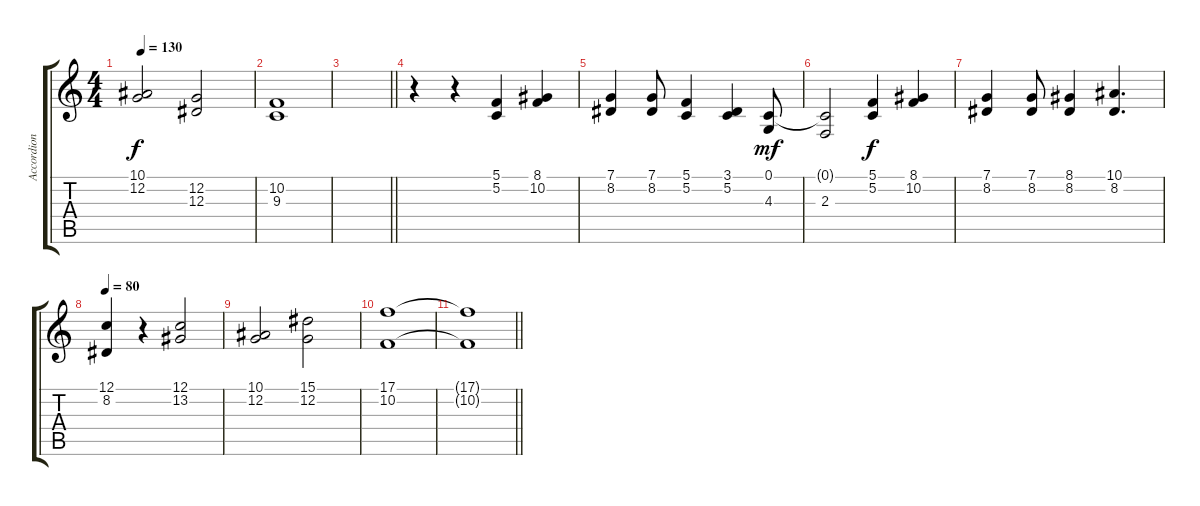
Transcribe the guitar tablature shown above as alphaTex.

\track ("Accordion" "Accordion") {instrument accordion}
\staff {score tabs}
\tuning (C4 G3 Eb3 Bb2 F2 C2) {hide}
\ts (4 4)
\tempo 130
\clef g2
\ks c
(10.1 12.2).2{dy f} (12.2 12.3).2 |
(10.2 9.3).1 |
\barLineRight lightlight
|
r.4 r.4 (5.1 5.2).4 (8.1 10.2).4 |
(7.1 8.2).4 (7.1 8.2).8 (5.1 5.2).4 (3.1 5.2).4 (0.1 4.3).8{dy mf} |
(0.1{t} 2.3).2 (5.1 5.2).4{dy f} (8.1 10.2).4 |
(7.1 8.2).4 (7.1 8.2).8 (8.1 8.2).4 (10.1 8.2).4{d} |
\tempo 80
(12.1 8.2).4 r.4 (12.1 13.2).2 |
(10.1 12.2).2 (15.1 12.2).2 |
(17.1 10.2).1 |
\barLineRight lightlight
(17.1{t} 10.2{t}).1
